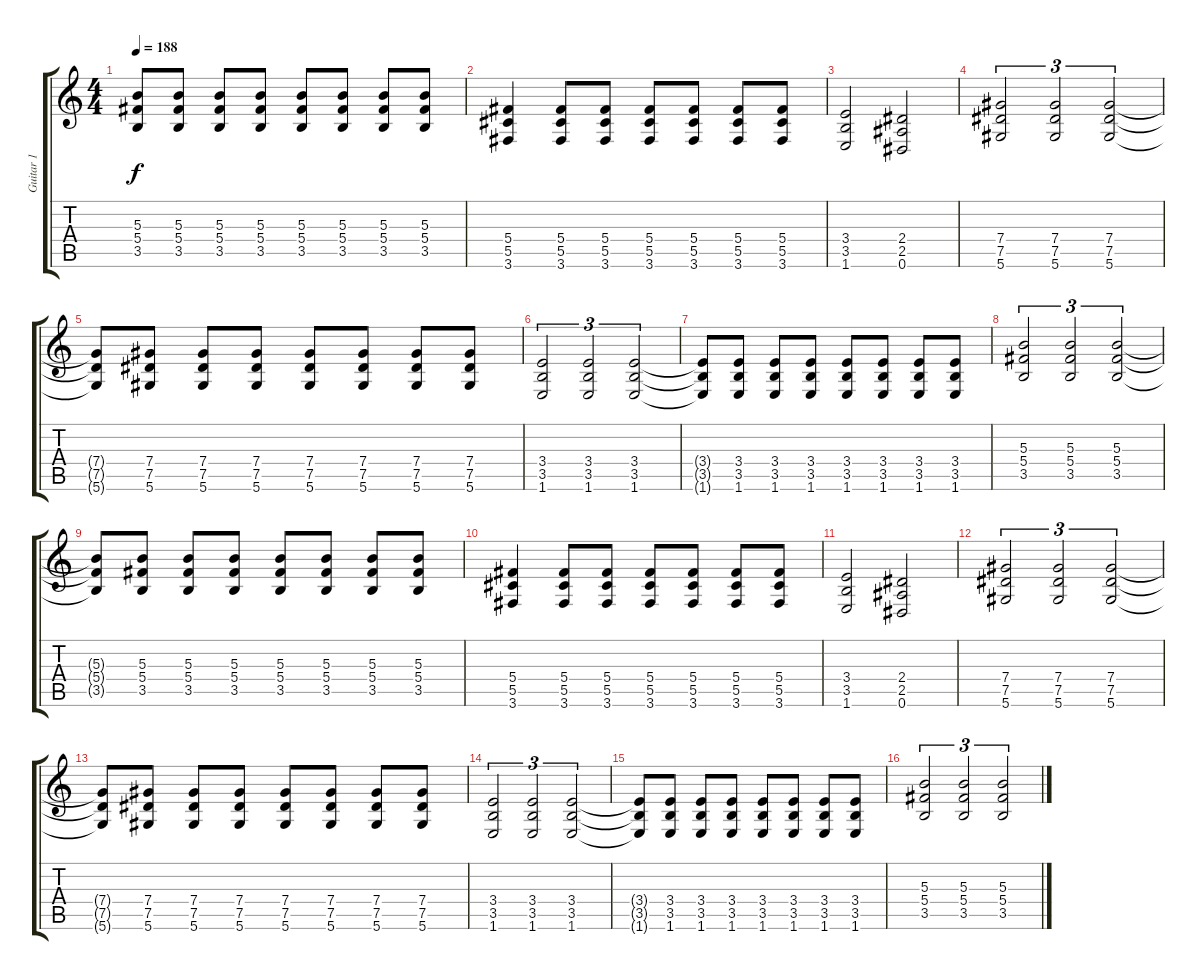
\track ("Guitar 1" "Guitar 1") {instrument distortionguitar}
\staff {score tabs}
\tuning (Eb4 Bb3 Gb3 Db3 Ab2 Eb2) {hide}
\ts (4 4)
\tempo 188
\clef g2
\ks c
(5.3{t} 5.4{t} 3.5{t}).8{dy f} (5.3 5.4 3.5).8 (5.3 5.4 3.5).8 (5.3 5.4 3.5).8 (5.3 5.4 3.5).8 (5.3 5.4 3.5).8 (5.3 5.4 3.5).8 (5.3 5.4 3.5).8 |
(5.4 5.5 3.6).4 (5.4 5.5 3.6).8 (5.4 5.5 3.6).8 (5.4 5.5 3.6).8 (5.4 5.5 3.6).8 (5.4 5.5 3.6).8 (5.4 5.5 3.6).8 |
(3.4 3.5 1.6).2 (2.4 2.5 0.6).2 |
(7.4 7.5 5.6).2{tu (3 2)} (7.4 7.5 5.6).2{tu (3 2)} (7.4 7.5 5.6).2{tu (3 2)} |
(7.4{t} 7.5{t} 5.6{t}).8 (7.4 7.5 5.6).8 (7.4 7.5 5.6).8 (7.4 7.5 5.6).8 (7.4 7.5 5.6).8 (7.4 7.5 5.6).8 (7.4 7.5 5.6).8 (7.4 7.5 5.6).8 |
(3.4 3.5 1.6).2{tu (3 2)} (3.4 3.5 1.6).2{tu (3 2)} (3.4 3.5 1.6).2{tu (3 2)} |
(3.4{t} 3.5{t} 1.6{t}).8 (3.4 3.5 1.6).8 (3.4 3.5 1.6).8 (3.4 3.5 1.6).8 (3.4 3.5 1.6).8 (3.4 3.5 1.6).8 (3.4 3.5 1.6).8 (3.4 3.5 1.6).8 |
(5.3 5.4 3.5).2{tu (3 2)} (5.3 5.4 3.5).2{tu (3 2)} (5.3 5.4 3.5).2{tu (3 2)} |
(5.3{t} 5.4{t} 3.5{t}).8 (5.3 5.4 3.5).8 (5.3 5.4 3.5).8 (5.3 5.4 3.5).8 (5.3 5.4 3.5).8 (5.3 5.4 3.5).8 (5.3 5.4 3.5).8 (5.3 5.4 3.5).8 |
(5.4 5.5 3.6).4 (5.4 5.5 3.6).8 (5.4 5.5 3.6).8 (5.4 5.5 3.6).8 (5.4 5.5 3.6).8 (5.4 5.5 3.6).8 (5.4 5.5 3.6).8 |
(3.4 3.5 1.6).2 (2.4 2.5 0.6).2 |
(7.4 7.5 5.6).2{tu (3 2)} (7.4 7.5 5.6).2{tu (3 2)} (7.4 7.5 5.6).2{tu (3 2)} |
(7.4{t} 7.5{t} 5.6{t}).8 (7.4 7.5 5.6).8 (7.4 7.5 5.6).8 (7.4 7.5 5.6).8 (7.4 7.5 5.6).8 (7.4 7.5 5.6).8 (7.4 7.5 5.6).8 (7.4 7.5 5.6).8 |
(3.4 3.5 1.6).2{tu (3 2)} (3.4 3.5 1.6).2{tu (3 2)} (3.4 3.5 1.6).2{tu (3 2)} |
(3.4{t} 3.5{t} 1.6{t}).8 (3.4 3.5 1.6).8 (3.4 3.5 1.6).8 (3.4 3.5 1.6).8 (3.4 3.5 1.6).8 (3.4 3.5 1.6).8 (3.4 3.5 1.6).8 (3.4 3.5 1.6).8 |
(5.3 5.4 3.5).2{tu (3 2)} (5.3 5.4 3.5).2{tu (3 2)} (5.3 5.4 3.5).2{tu (3 2)}
